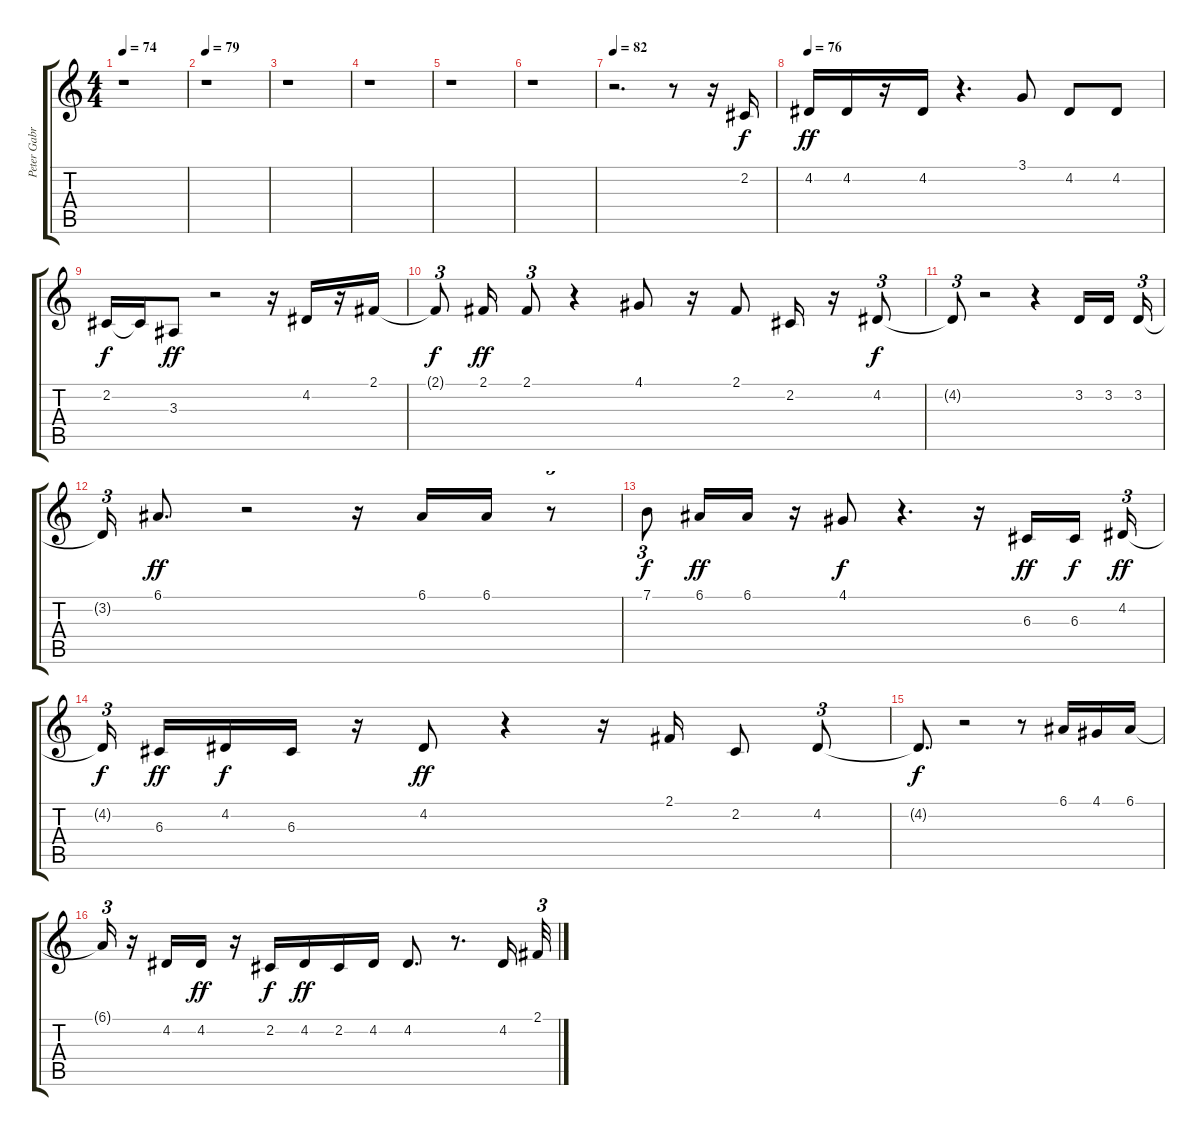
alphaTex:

\track ("Peter Gabriel" "Peter Gabr") {instrument voiceoohs}
\staff {score tabs}
\tuning (E4 B3 G3 D3 A2 E2) {hide}
\ts (4 4)
\tempo 74
\clef g2
\ks c
r.1{dy f} |
\tempo 79
r.1 |
r.1 |
r.1 |
r.1 |
r.1 |
\tempo 82
r.2{d} r.8 r.16 2.2.16 |
\tempo 76
4.2.16{dy ff} 4.2.16 r.16 4.2.16 r.4{d} 3.1.8 4.2.8 4.2.8 |
2.2.16{dy f} 2.2{t}.16 3.3.8{dy ff} r.2 r.16 4.2.16 r.16 2.1.16 |
2.1{t}.8{tu (3 2) dy f} 2.1.16{dy ff} 2.1.8{tu (3 2)} r.4 4.1.8 r.16 2.1.8 2.2.16 r.16 4.2.8{tu (3 2) dy f} |
4.2{t}.8{tu (3 2)} r.2 r.4 3.2.16 3.2.16{beam splitsecondary} 3.2.16{tu (3 2)} |
3.2{t}.16{tu (3 2)} 6.1.8{d dy ff} r.2 r.16 6.1.16 6.1.16 r.8{tu (3 2)} |
7.1.8{tu (3 2) dy f} 6.1.16{dy ff} 6.1.16 r.16 4.1.8{dy f} r.4{d} r.16 6.3.16{dy ff} 6.3.16{dy f beam splitsecondary} 4.2.16{tu (3 2) dy ff} |
4.2{t}.16{tu (3 2) dy f beam splitsecondary} 6.3.16{dy ff} 4.2.16{dy f} 6.3.16 r.16 4.2.8{dy ff} r.4 r.16 2.1.16 2.2.8 4.2.8{tu (3 2)} |
4.2{t}.8{d dy f} r.2 r.8 6.1.16 4.1.16 6.1.16 |
6.1{t}.16{tu (3 2)} r.16 4.2.16 4.2.16{dy ff} r.16 2.2.16{dy f} 4.2.16{dy ff} 2.2.16 4.2.16 4.2.8{d} r.8{d} 4.2.16 2.1.32{tu (3 2)}
